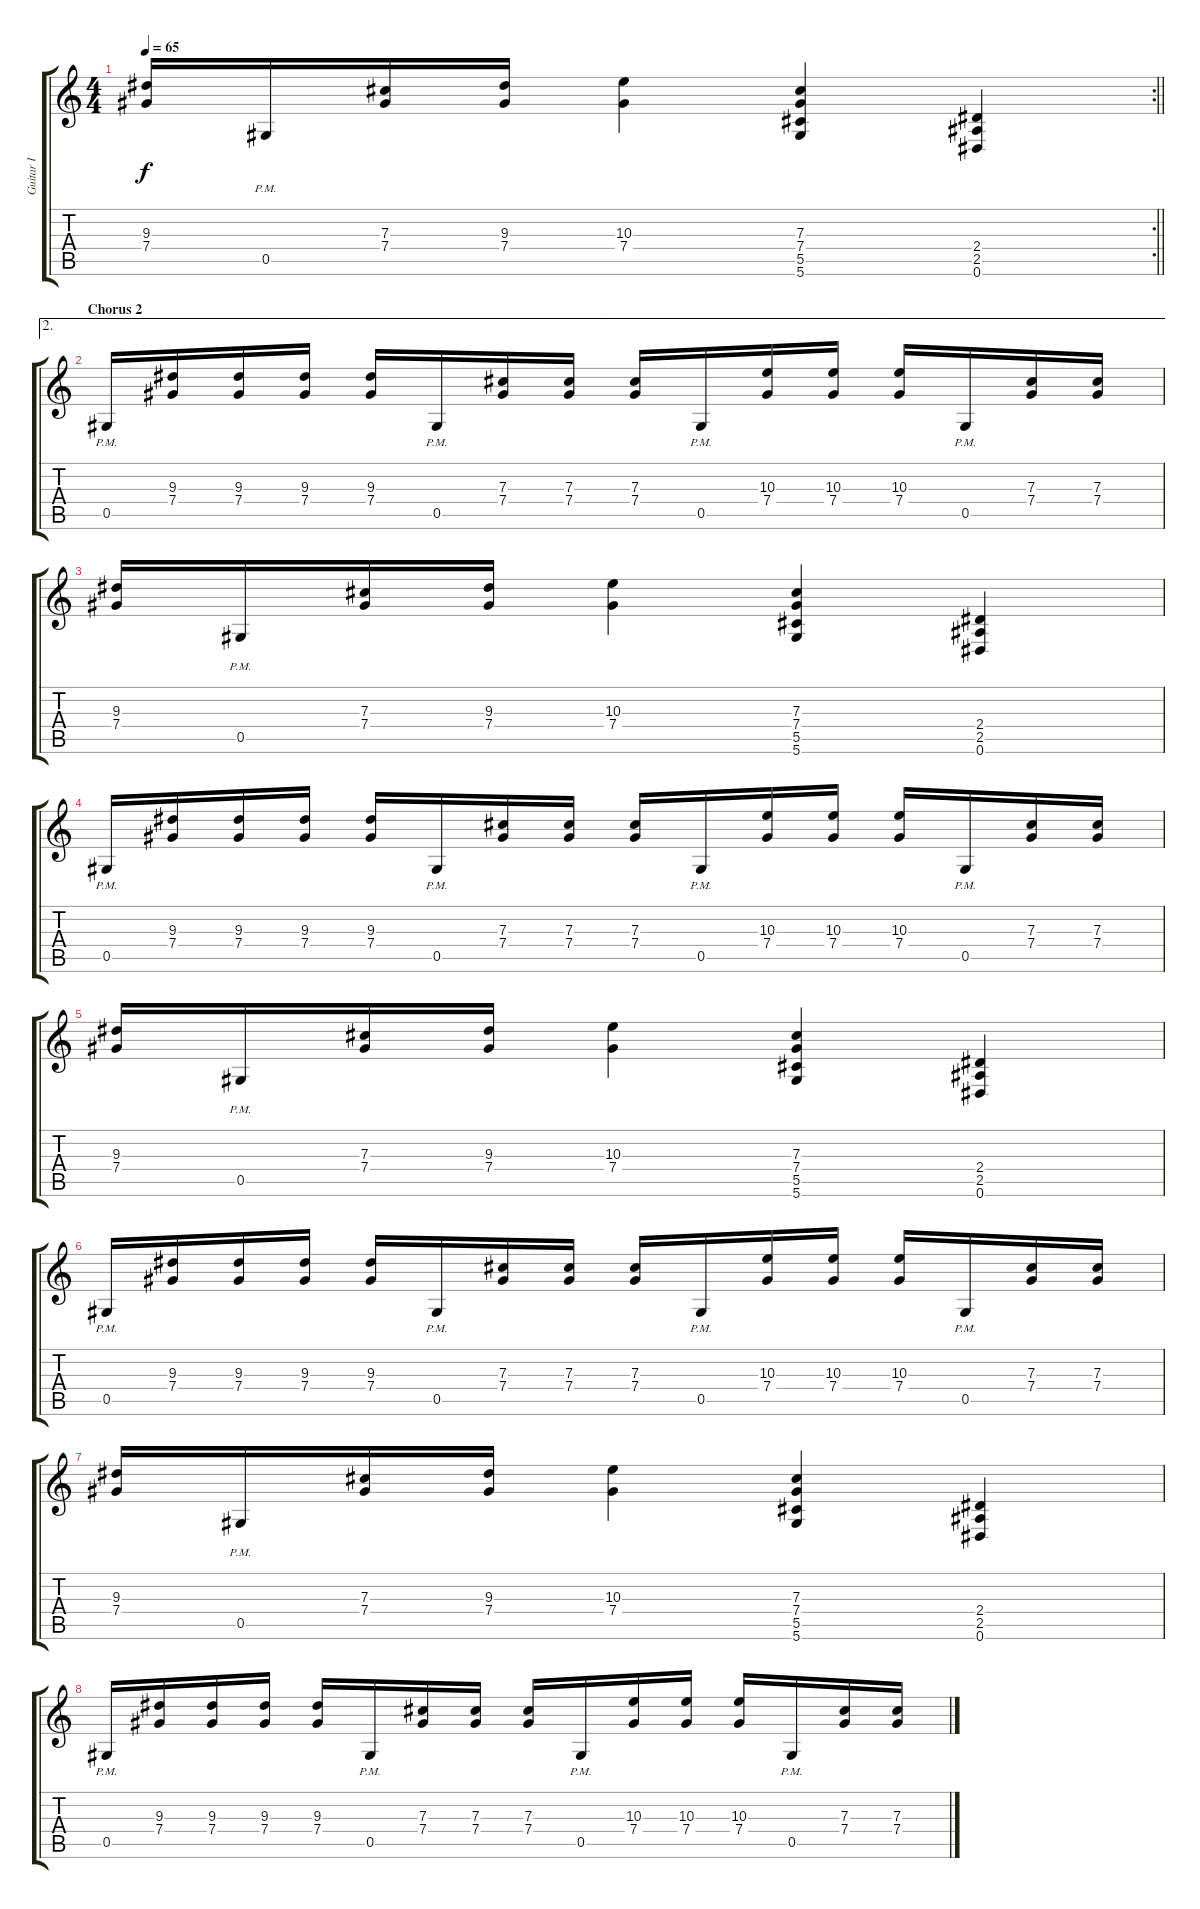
\track ("Guitar I" "Guitar I") {instrument distortionguitar}
\staff {score tabs}
\tuning (Eb4 Bb3 Gb3 Db3 Ab2 Eb2) {hide}
\rc 2
\ts (4 4)
\tempo 65
\clef g2
\barLineRight lightlight
\ks c
(9.3 7.4).16{dy f} 0.5{pm}.16 (7.3 7.4).16 (9.3 7.4).16 (10.3 7.4).4 (7.3 7.4 5.5 5.6).4 (2.4 2.5 0.6).4 |
\ae 2
\section ("" "Chorus 2")
0.5{pm}.16 (9.3 7.4).16 (9.3 7.4).16 (9.3 7.4).16 (9.3 7.4).16 0.5{pm}.16 (7.3 7.4).16 (7.3 7.4).16 (7.3 7.4).16 0.5{pm}.16 (10.3 7.4).16 (10.3 7.4).16 (10.3 7.4).16 0.5{pm}.16 (7.3 7.4).16 (7.3 7.4).16 |
(9.3 7.4).16 0.5{pm}.16 (7.3 7.4).16 (9.3 7.4).16 (10.3 7.4).4 (7.3 7.4 5.5 5.6).4 (2.4 2.5 0.6).4 |
0.5{pm}.16 (9.3 7.4).16 (9.3 7.4).16 (9.3 7.4).16 (9.3 7.4).16 0.5{pm}.16 (7.3 7.4).16 (7.3 7.4).16 (7.3 7.4).16 0.5{pm}.16 (10.3 7.4).16 (10.3 7.4).16 (10.3 7.4).16 0.5{pm}.16 (7.3 7.4).16 (7.3 7.4).16 |
(9.3 7.4).16 0.5{pm}.16 (7.3 7.4).16 (9.3 7.4).16 (10.3 7.4).4 (7.3 7.4 5.5 5.6).4 (2.4 2.5 0.6).4 |
0.5{pm}.16 (9.3 7.4).16 (9.3 7.4).16 (9.3 7.4).16 (9.3 7.4).16 0.5{pm}.16 (7.3 7.4).16 (7.3 7.4).16 (7.3 7.4).16 0.5{pm}.16 (10.3 7.4).16 (10.3 7.4).16 (10.3 7.4).16 0.5{pm}.16 (7.3 7.4).16 (7.3 7.4).16 |
(9.3 7.4).16 0.5{pm}.16 (7.3 7.4).16 (9.3 7.4).16 (10.3 7.4).4 (7.3 7.4 5.5 5.6).4 (2.4 2.5 0.6).4 |
0.5{pm}.16 (9.3 7.4).16 (9.3 7.4).16 (9.3 7.4).16 (9.3 7.4).16 0.5{pm}.16 (7.3 7.4).16 (7.3 7.4).16 (7.3 7.4).16 0.5{pm}.16 (10.3 7.4).16 (10.3 7.4).16 (10.3 7.4).16 0.5{pm}.16 (7.3 7.4).16 (7.3 7.4).16
